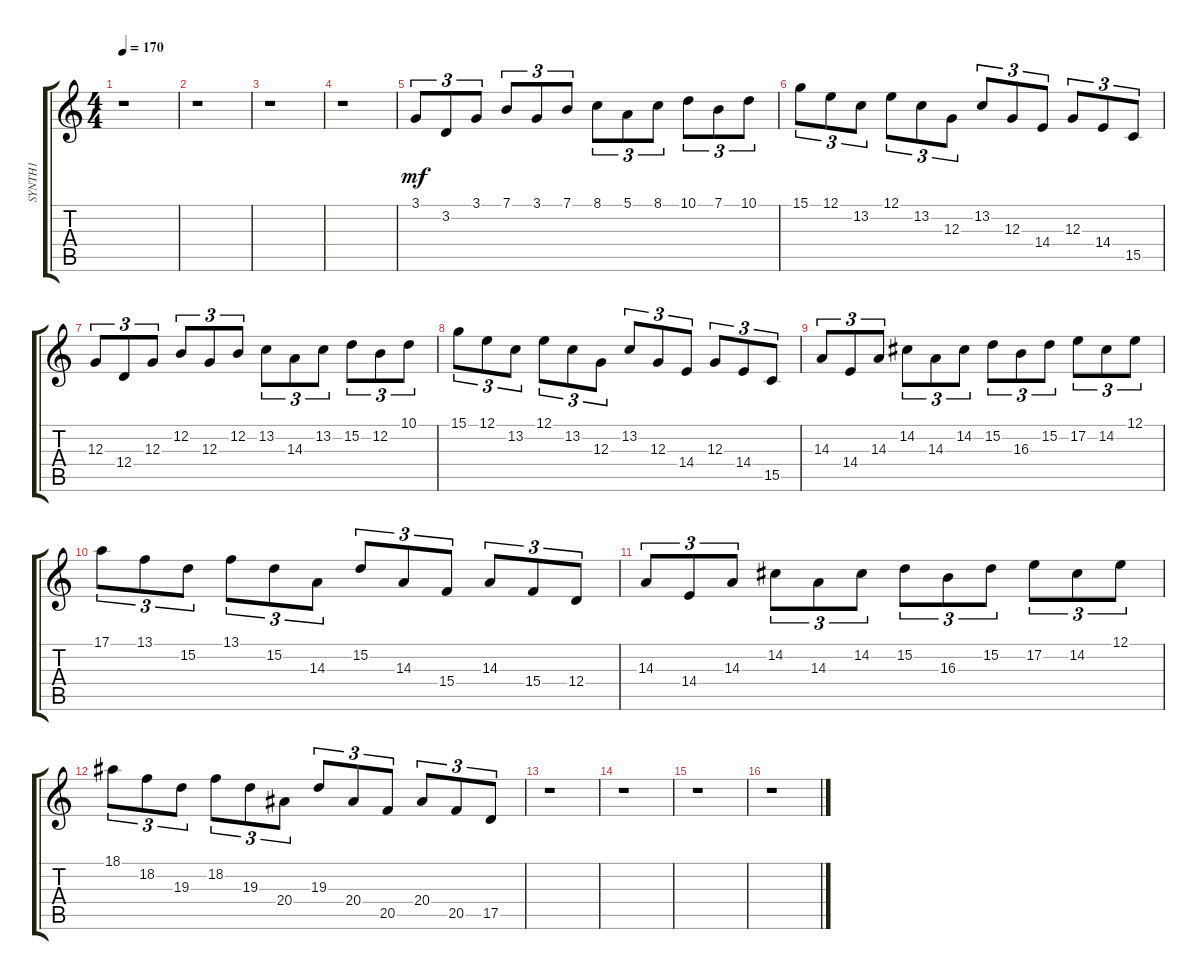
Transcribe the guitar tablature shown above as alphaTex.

\track ("SYNTH1" "SYNTH1") {instrument ocarina}
\staff {score tabs}
\tuning (E4 B3 G3 D3 A2 E2) {hide}
\ts (4 4)
\tempo 170
\clef g2
\ks c
r.1{dy mf} |
r.1 |
r.1 |
r.1 |
3.1.8{tu (3 2)} 3.2.8{tu (3 2)} 3.1.8{tu (3 2)} 7.1.8{tu (3 2)} 3.1.8{tu (3 2)} 7.1.8{tu (3 2)} 8.1.8{tu (3 2)} 5.1.8{tu (3 2)} 8.1.8{tu (3 2)} 10.1.8{tu (3 2)} 7.1.8{tu (3 2)} 10.1.8{tu (3 2)} |
15.1.8{tu (3 2)} 12.1.8{tu (3 2)} 13.2.8{tu (3 2)} 12.1.8{tu (3 2)} 13.2.8{tu (3 2)} 12.3.8{tu (3 2)} 13.2.8{tu (3 2)} 12.3.8{tu (3 2)} 14.4.8{tu (3 2)} 12.3.8{tu (3 2)} 14.4.8{tu (3 2)} 15.5.8{tu (3 2)} |
12.3.8{tu (3 2)} 12.4.8{tu (3 2)} 12.3.8{tu (3 2)} 12.2.8{tu (3 2)} 12.3.8{tu (3 2)} 12.2.8{tu (3 2)} 13.2.8{tu (3 2)} 14.3.8{tu (3 2)} 13.2.8{tu (3 2)} 15.2.8{tu (3 2)} 12.2.8{tu (3 2)} 10.1.8{tu (3 2)} |
15.1.8{tu (3 2)} 12.1.8{tu (3 2)} 13.2.8{tu (3 2)} 12.1.8{tu (3 2)} 13.2.8{tu (3 2)} 12.3.8{tu (3 2)} 13.2.8{tu (3 2)} 12.3.8{tu (3 2)} 14.4.8{tu (3 2)} 12.3.8{tu (3 2)} 14.4.8{tu (3 2)} 15.5.8{tu (3 2)} |
14.3.8{tu (3 2)} 14.4.8{tu (3 2)} 14.3.8{tu (3 2)} 14.2.8{tu (3 2)} 14.3.8{tu (3 2)} 14.2.8{tu (3 2)} 15.2.8{tu (3 2)} 16.3.8{tu (3 2)} 15.2.8{tu (3 2)} 17.2.8{tu (3 2)} 14.2.8{tu (3 2)} 12.1.8{tu (3 2)} |
17.1.8{tu (3 2)} 13.1.8{tu (3 2)} 15.2.8{tu (3 2)} 13.1.8{tu (3 2)} 15.2.8{tu (3 2)} 14.3.8{tu (3 2)} 15.2.8{tu (3 2)} 14.3.8{tu (3 2)} 15.4.8{tu (3 2)} 14.3.8{tu (3 2)} 15.4.8{tu (3 2)} 12.4.8{tu (3 2)} |
14.3.8{tu (3 2)} 14.4.8{tu (3 2)} 14.3.8{tu (3 2)} 14.2.8{tu (3 2)} 14.3.8{tu (3 2)} 14.2.8{tu (3 2)} 15.2.8{tu (3 2)} 16.3.8{tu (3 2)} 15.2.8{tu (3 2)} 17.2.8{tu (3 2)} 14.2.8{tu (3 2)} 12.1.8{tu (3 2)} |
18.1.8{tu (3 2)} 18.2.8{tu (3 2)} 19.3.8{tu (3 2)} 18.2.8{tu (3 2)} 19.3.8{tu (3 2)} 20.4.8{tu (3 2)} 19.3.8{tu (3 2)} 20.4.8{tu (3 2)} 20.5.8{tu (3 2)} 20.4.8{tu (3 2)} 20.5.8{tu (3 2)} 17.5.8{tu (3 2)} |
r.1 |
r.1 |
r.1 |
r.1
